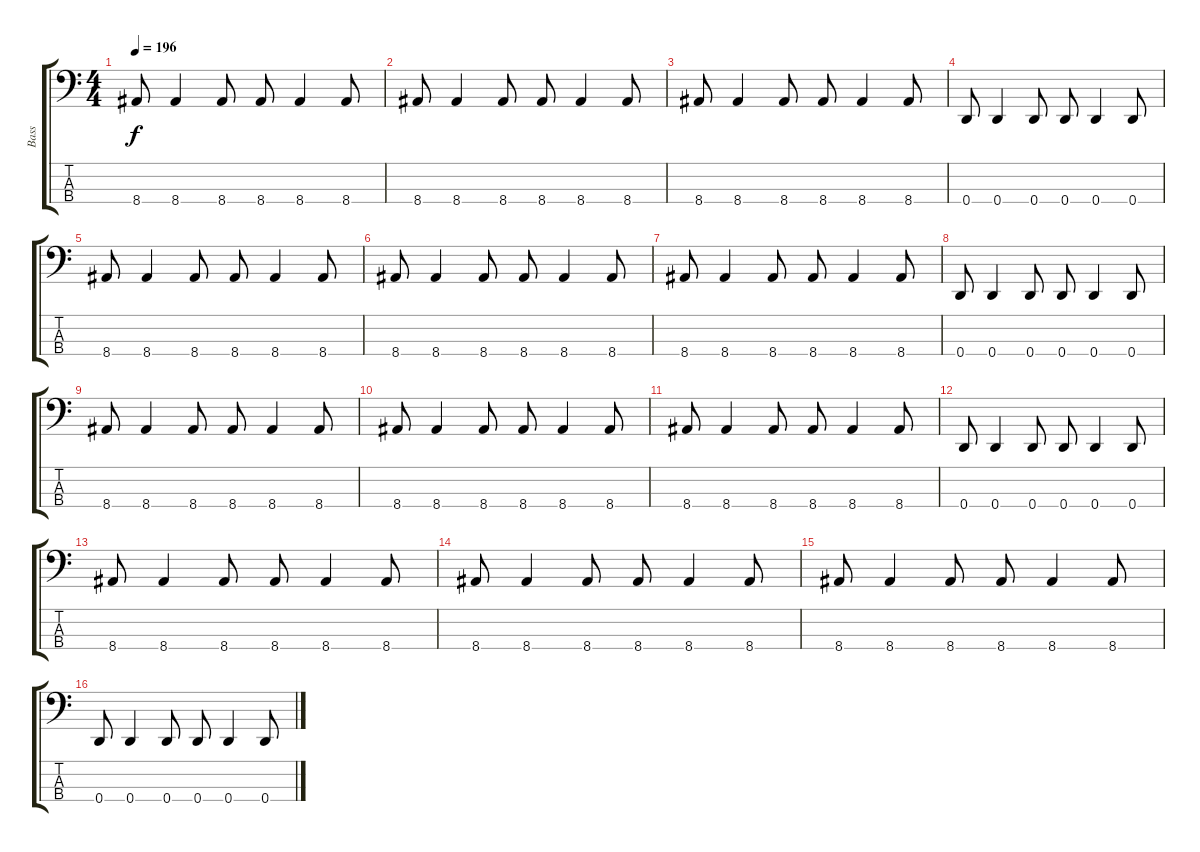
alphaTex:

\track ("Bass" "Bass") {instrument electricbassfinger}
\staff {score tabs}
\tuning (G2 D2 A1 D1) {hide}
\ts (4 4)
\tempo 196
\clef f4
\ks c
8.4.8{dy f instrument electricbassfinger} 8.4.4 8.4.8 8.4.8 8.4.4 8.4.8 |
8.4.8 8.4.4 8.4.8 8.4.8 8.4.4 8.4.8 |
8.4.8 8.4.4 8.4.8 8.4.8 8.4.4 8.4.8 |
0.4.8 0.4.4 0.4.8 0.4.8 0.4.4 0.4.8 |
8.4.8 8.4.4 8.4.8 8.4.8 8.4.4 8.4.8 |
8.4.8 8.4.4 8.4.8 8.4.8 8.4.4 8.4.8 |
8.4.8 8.4.4 8.4.8 8.4.8 8.4.4 8.4.8 |
0.4.8 0.4.4 0.4.8 0.4.8 0.4.4 0.4.8 |
8.4.8 8.4.4 8.4.8 8.4.8 8.4.4 8.4.8 |
8.4.8 8.4.4 8.4.8 8.4.8 8.4.4 8.4.8 |
8.4.8 8.4.4 8.4.8 8.4.8 8.4.4 8.4.8 |
0.4.8 0.4.4 0.4.8 0.4.8 0.4.4 0.4.8 |
8.4.8 8.4.4 8.4.8 8.4.8 8.4.4 8.4.8 |
8.4.8 8.4.4 8.4.8 8.4.8 8.4.4 8.4.8 |
8.4.8 8.4.4 8.4.8 8.4.8 8.4.4 8.4.8 |
0.4.8 0.4.4 0.4.8 0.4.8 0.4.4 0.4.8
